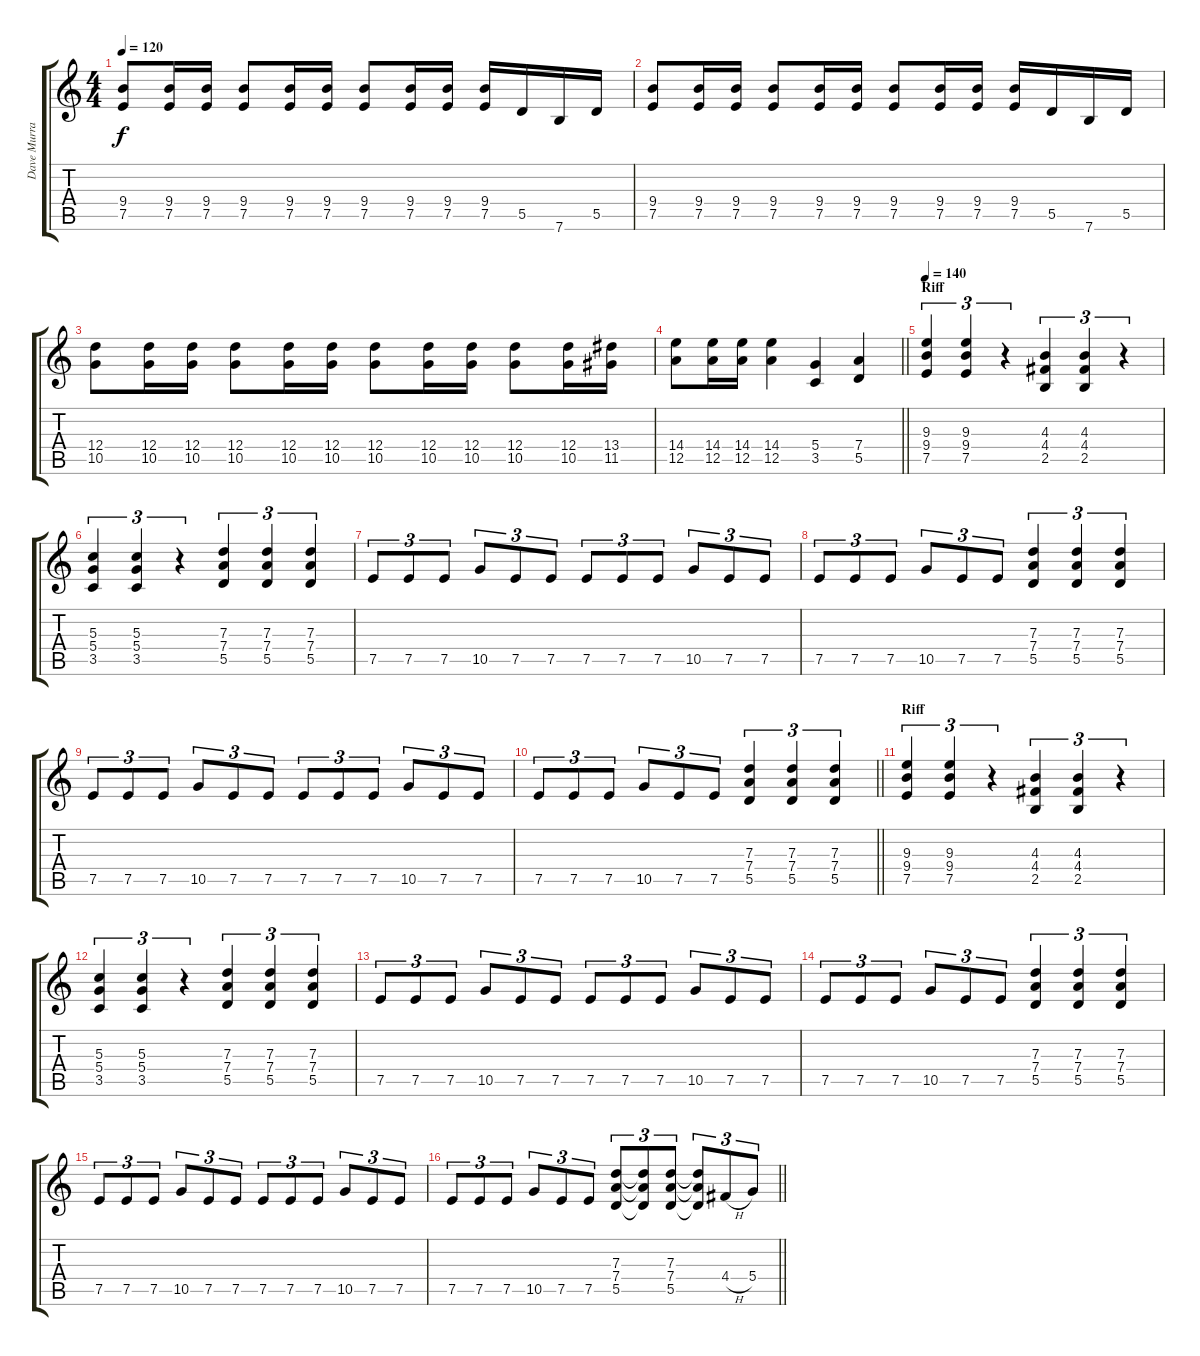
\track ("Dave Murray" "Dave Murra") {instrument distortionguitar}
\staff {score tabs}
\tuning (E4 B3 G3 D3 A2 E2) {hide}
\ts (4 4)
\tempo 120
\clef g2
\ks c
(9.4 7.5).8{dy f} (9.4 7.5).16 (9.4 7.5).16 (9.4 7.5).8 (9.4 7.5).16 (9.4 7.5).16 (9.4 7.5).8 (9.4 7.5).16 (9.4 7.5).16 (9.4 7.5).16 5.5.16 7.6.16 5.5.16 |
(9.4 7.5).8 (9.4 7.5).16 (9.4 7.5).16 (9.4 7.5).8 (9.4 7.5).16 (9.4 7.5).16 (9.4 7.5).8 (9.4 7.5).16 (9.4 7.5).16 (9.4 7.5).16 5.5.16 7.6.16 5.5.16 |
(12.4 10.5).8 (12.4 10.5).16 (12.4 10.5).16 (12.4 10.5).8 (12.4 10.5).16 (12.4 10.5).16 (12.4 10.5).8 (12.4 10.5).16 (12.4 10.5).16 (12.4 10.5).8 (12.4 10.5).16 (13.4 11.5).16 |
\barLineRight lightlight
(14.4 12.5).8 (14.4 12.5).16 (14.4 12.5).16 (14.4 12.5).4 (5.4 3.5).4 (7.4 5.5).4 |
\section ("" "Riff")
\tempo 140
(9.3 9.4 7.5).4{tu (3 2)} (9.3 9.4 7.5).4{tu (3 2)} r.4{tu (3 2)} (4.3 4.4 2.5).4{tu (3 2)} (4.3 4.4 2.5).4{tu (3 2)} r.4{tu (3 2)} |
(5.3 5.4 3.5).4{tu (3 2)} (5.3 5.4 3.5).4{tu (3 2)} r.4{tu (3 2)} (7.3 7.4 5.5).4{tu (3 2)} (7.3 7.4 5.5).4{tu (3 2)} (7.3 7.4 5.5).4{tu (3 2)} |
7.5.8{tu (3 2)} 7.5.8{tu (3 2)} 7.5.8{tu (3 2)} 10.5.8{tu (3 2)} 7.5.8{tu (3 2)} 7.5.8{tu (3 2)} 7.5.8{tu (3 2)} 7.5.8{tu (3 2)} 7.5.8{tu (3 2)} 10.5.8{tu (3 2)} 7.5.8{tu (3 2)} 7.5.8{tu (3 2)} |
7.5.8{tu (3 2)} 7.5.8{tu (3 2)} 7.5.8{tu (3 2)} 10.5.8{tu (3 2)} 7.5.8{tu (3 2)} 7.5.8{tu (3 2)} (7.3 7.4 5.5).4{tu (3 2)} (7.3 7.4 5.5).4{tu (3 2)} (7.3 7.4 5.5).4{tu (3 2)} |
7.5.8{tu (3 2)} 7.5.8{tu (3 2)} 7.5.8{tu (3 2)} 10.5.8{tu (3 2)} 7.5.8{tu (3 2)} 7.5.8{tu (3 2)} 7.5.8{tu (3 2)} 7.5.8{tu (3 2)} 7.5.8{tu (3 2)} 10.5.8{tu (3 2)} 7.5.8{tu (3 2)} 7.5.8{tu (3 2)} |
\barLineRight lightlight
7.5.8{tu (3 2)} 7.5.8{tu (3 2)} 7.5.8{tu (3 2)} 10.5.8{tu (3 2)} 7.5.8{tu (3 2)} 7.5.8{tu (3 2)} (7.3 7.4 5.5).4{tu (3 2)} (7.3 7.4 5.5).4{tu (3 2)} (7.3 7.4 5.5).4{tu (3 2)} |
\section ("" "Riff")
(9.3 9.4 7.5).4{tu (3 2)} (9.3 9.4 7.5).4{tu (3 2)} r.4{tu (3 2)} (4.3 4.4 2.5).4{tu (3 2)} (4.3 4.4 2.5).4{tu (3 2)} r.4{tu (3 2)} |
(5.3 5.4 3.5).4{tu (3 2)} (5.3 5.4 3.5).4{tu (3 2)} r.4{tu (3 2)} (7.3 7.4 5.5).4{tu (3 2)} (7.3 7.4 5.5).4{tu (3 2)} (7.3 7.4 5.5).4{tu (3 2)} |
7.5.8{tu (3 2)} 7.5.8{tu (3 2)} 7.5.8{tu (3 2)} 10.5.8{tu (3 2)} 7.5.8{tu (3 2)} 7.5.8{tu (3 2)} 7.5.8{tu (3 2)} 7.5.8{tu (3 2)} 7.5.8{tu (3 2)} 10.5.8{tu (3 2)} 7.5.8{tu (3 2)} 7.5.8{tu (3 2)} |
7.5.8{tu (3 2)} 7.5.8{tu (3 2)} 7.5.8{tu (3 2)} 10.5.8{tu (3 2)} 7.5.8{tu (3 2)} 7.5.8{tu (3 2)} (7.3 7.4 5.5).4{tu (3 2)} (7.3 7.4 5.5).4{tu (3 2)} (7.3 7.4 5.5).4{tu (3 2)} |
7.5.8{tu (3 2)} 7.5.8{tu (3 2)} 7.5.8{tu (3 2)} 10.5.8{tu (3 2)} 7.5.8{tu (3 2)} 7.5.8{tu (3 2)} 7.5.8{tu (3 2)} 7.5.8{tu (3 2)} 7.5.8{tu (3 2)} 10.5.8{tu (3 2)} 7.5.8{tu (3 2)} 7.5.8{tu (3 2)} |
\barLineRight lightlight
7.5.8{tu (3 2)} 7.5.8{tu (3 2)} 7.5.8{tu (3 2)} 10.5.8{tu (3 2)} 7.5.8{tu (3 2)} 7.5.8{tu (3 2)} (7.3 7.4 5.5).8{tu (3 2)} (7.3{t} 7.4{t} 5.5{t}).8{tu (3 2)} (7.3 7.4 5.5).8{tu (3 2)} (7.3{t} 7.4{t} 5.5{t}).8{tu (3 2)} 4.4{h}.8{tu (3 2)} 5.4.8{tu (3 2)}
